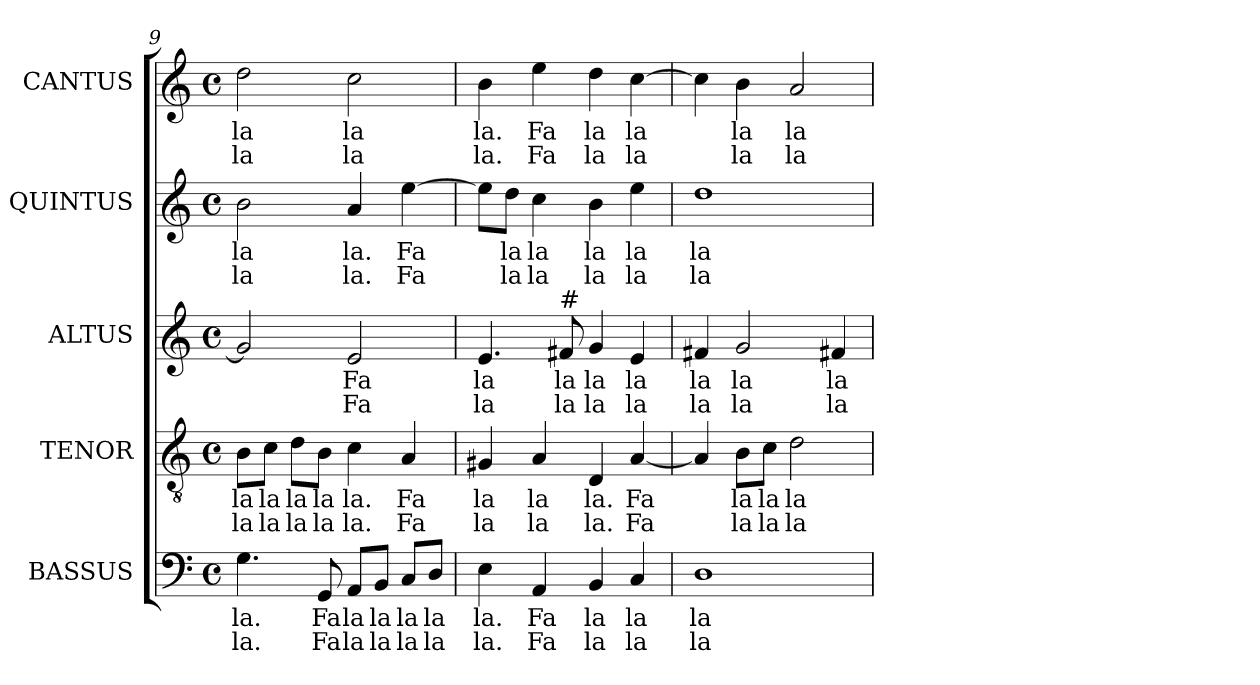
**kern	**text	**text	**kern	**text	**text	**kern	**text	**text	**kern	**text	**text	**kern	**text	**text
*part5	*part5	*part5	*part4	*part4	*part4	*part3	*part3	*part3	*part2	*part2	*part2	*part1	*part1	*part1
*staff5	*staff5	*staff5	*staff4	*staff4	*staff4	*staff3	*staff3	*staff3	*staff2	*staff2	*staff2	*staff1	*staff1	*staff1
*I"BASSUS	*	*	*I"TENOR	*	*	*I"ALTUS	*	*	*I"QUINTUS	*	*	*I"CANTUS	*	*
*I'B	*	*	*I'T	*	*	*I'A	*	*	*	*	*	*I'S	*	*
!!LO:PB:g=z
*clefF4	*	*	*clefGv2	*	*	*clefG2	*	*	*clefG2	*	*	*clefG2	*	*
*	*	*	*ITrd7c12	*	*	*	*	*	*	*	*	*	*	*
*k[]	*	*	*k[]	*	*	*k[]	*	*	*k[]	*	*	*k[]	*	*
*C:	*	*	*C:	*	*	*C:	*	*	*C:	*	*	*C:	*	*
*M4/4	*	*	*M4/4	*	*	*M4/4	*	*	*M4/4	*	*	*M4/4	*	*
*met(c)	*	*	*met(c)	*	*	*met(c)	*	*	*met(c)	*	*	*met(c)	*	*
=9	=9	=9	=9	=9	=9	=9	=9	=9	=9	=9	=9	=9	=9	=9
!	!LO:LY:b:color=#000000	!LO:LY:b:color=#000000	!	!	!	!	!	!	!	!	!	!	!	!
!	!	!	!	!LO:LY:b:color=#000000	!LO:LY:b:color=#000000	!	!	!	!	!	!	!	!	!
!	!	!	!	!	!	!	!	!	!	!LO:LY:b:color=#000000	!LO:LY:b:color=#000000	!	!	!
!	!	!	!	!	!	!	!	!	!	!	!	!	!LO:LY:b:color=#000000	!LO:LY:b:color=#000000
4.Gi\	la.	la.	8BBi\L	la	la	2gi/]	.	.	2bi\	la	la	2ddi\	la	la
!	!	!	!	!LO:LY:b:color=#000000	!LO:LY:b:color=#000000	!	!	!	!	!	!	!	!	!
.	.	.	8Ci\J	la	la	.	.	.	.	.	.	.	.	.
!	!	!	!	!LO:LY:b:color=#000000	!LO:LY:b:color=#000000	!	!	!	!	!	!	!	!	!
.	.	.	8Di\L	la	la	.	.	.	.	.	.	.	.	.
!	!LO:LY:b:color=#000000	!LO:LY:b:color=#000000	!	!	!	!	!	!	!	!	!	!	!	!
!	!	!	!	!LO:LY:b:color=#000000	!LO:LY:b:color=#000000	!	!	!	!	!	!	!	!	!
8GGi/	Fa	Fa	8BBi\J	la	la	.	.	.	.	.	.	.	.	.
!	!LO:LY:b:color=#000000	!LO:LY:b:color=#000000	!	!	!	!	!	!	!	!	!	!	!	!
!	!	!	!	!LO:LY:b:color=#000000	!LO:LY:b:color=#000000	!	!	!	!	!	!	!	!	!
!	!	!	!	!	!	!	!LO:LY:b:color=#000000	!LO:LY:b:color=#000000	!	!	!	!	!	!
!	!	!	!	!	!	!	!	!	!	!LO:LY:b:color=#000000	!LO:LY:b:color=#000000	!	!	!
!	!	!	!	!	!	!	!	!	!	!	!	!	!LO:LY:b:color=#000000	!LO:LY:b:color=#000000
8AAi/L	la	la	4Ci\	la.	la.	2ei/	Fa	Fa	4ai/	la.	la.	2cci\	la	la
!	!LO:LY:b:color=#000000	!LO:LY:b:color=#000000	!	!	!	!	!	!	!	!	!	!	!	!
8BBi/J	la	la	.	.	.	.	.	.	.	.	.	.	.	.
!	!LO:LY:b:color=#000000	!LO:LY:b:color=#000000	!	!	!	!	!	!	!	!	!	!	!	!
!	!	!	!	!LO:LY:b:color=#000000	!LO:LY:b:color=#000000	!	!	!	!	!	!	!	!	!
!	!	!	!	!	!	!	!	!	!	!LO:LY:b:color=#000000	!LO:LY:b:color=#000000	!	!	!
8Ci/L	la	la	4AAi/	Fa	Fa	.	.	.	[>4eei\	Fa	Fa	.	.	.
!	!LO:LY:b:color=#000000	!LO:LY:b:color=#000000	!	!	!	!	!	!	!	!	!	!	!	!
8Di/J	la	la	.	.	.	.	.	.	.	.	.	.	.	.
=10	=10	=10	=10	=10	=10	=10	=10	=10	=10	=10	=10	=10	=10	=10
!	!LO:LY:b:color=#000000	!LO:LY:b:color=#000000	!	!	!	!	!	!	!	!	!	!	!	!
!	!	!	!	!LO:LY:b:color=#000000	!LO:LY:b:color=#000000	!	!	!	!	!	!	!	!	!
!	!	!	!	!	!	!	!LO:LY:b:color=#000000	!LO:LY:b:color=#000000	!	!	!	!	!	!
!	!	!	!	!	!	!	!	!	!	!	!	!	!LO:LY:b:color=#000000	!LO:LY:b:color=#000000
4Ei\	la.	la.	4GG#Xi/	la	la	4.ei/	la	la	8eei\L]	.	.	4bi\	la.	la.
!	!	!	!	!	!	!	!	!	!	!LO:LY:b:color=#000000	!LO:LY:b:color=#000000	!	!	!
.	.	.	.	.	.	.	.	.	8ddi\J	la	la	.	.	.
!	!LO:LY:b:color=#000000	!LO:LY:b:color=#000000	!	!	!	!	!	!	!	!	!	!	!	!
!	!	!	!	!LO:LY:b:color=#000000	!LO:LY:b:color=#000000	!	!	!	!	!	!	!	!	!
!	!	!	!	!	!	!	!	!	!	!LO:LY:b:color=#000000	!LO:LY:b:color=#000000	!	!	!
!	!	!	!	!	!	!	!	!	!	!	!	!	!LO:LY:b:color=#000000	!LO:LY:b:color=#000000
4AAi/	Fa	Fa	4AAi/	la	la	.	.	.	4cci\	la	la	4eei\	Fa	Fa
!	!	!	!	!	!	!LO:TX:a:t=#	!	!	!	!	!	!	!	!
!	!	!	!	!	!	!	!LO:LY:b:color=#000000	!LO:LY:b:color=#000000	!	!	!	!	!	!
.	.	.	.	.	.	8f#i/	la	la	.	.	.	.	.	.
!	!LO:LY:b:color=#000000	!LO:LY:b:color=#000000	!	!	!	!	!	!	!	!	!	!	!	!
!	!	!	!	!LO:LY:b:color=#000000	!LO:LY:b:color=#000000	!	!	!	!	!	!	!	!	!
!	!	!	!	!	!	!	!LO:LY:b:color=#000000	!LO:LY:b:color=#000000	!	!	!	!	!	!
!	!	!	!	!	!	!	!	!	!	!LO:LY:b:color=#000000	!LO:LY:b:color=#000000	!	!	!
!	!	!	!	!	!	!	!	!	!	!	!	!	!LO:LY:b:color=#000000	!LO:LY:b:color=#000000
4BBi/	la	la	4DDi/	la.	la.	4gi/	la	la	4bi\	la	la	4ddi\	la	la
!	!LO:LY:b:color=#000000	!LO:LY:b:color=#000000	!	!	!	!	!	!	!	!	!	!	!	!
!	!	!	!	!LO:LY:b:color=#000000	!LO:LY:b:color=#000000	!	!	!	!	!	!	!	!	!
!	!	!	!	!	!	!	!LO:LY:b:color=#000000	!LO:LY:b:color=#000000	!	!	!	!	!	!
!	!	!	!	!	!	!	!	!	!	!LO:LY:b:color=#000000	!LO:LY:b:color=#000000	!	!	!
!	!	!	!	!	!	!	!	!	!	!	!	!	!LO:LY:b:color=#000000	!LO:LY:b:color=#000000
4Ci/	la	la	[<4AAi/	Fa	Fa	4ei/	la	la	4eei\	la	la	[>4cci\	la	la
=11	=11	=11	=11	=11	=11	=11	=11	=11	=11	=11	=11	=11	=11	=11
!	!LO:LY:b:color=#000000	!LO:LY:b:color=#000000	!	!	!	!	!	!	!	!	!	!	!	!
!	!	!	!	!	!	!	!LO:LY:b:color=#000000	!LO:LY:b:color=#000000	!	!	!	!	!	!
!	!	!	!	!	!	!	!	!	!	!LO:LY:b:color=#000000	!LO:LY:b:color=#000000	!	!	!
1Di	la	la	4AAi/]	.	.	4f#Xi/	la	la	1ddi	la	la	4cci\]	.	.
!	!	!	!	!LO:LY:b:color=#000000	!LO:LY:b:color=#000000	!	!	!	!	!	!	!	!	!
!	!	!	!	!	!	!	!LO:LY:b:color=#000000	!LO:LY:b:color=#000000	!	!	!	!	!	!
!	!	!	!	!	!	!	!	!	!	!	!	!	!LO:LY:b:color=#000000	!LO:LY:b:color=#000000
.	.	.	8BBi\L	la	la	2gi/	la	la	.	.	.	4bi\	la	la
!	!	!	!	!LO:LY:b:color=#000000	!LO:LY:b:color=#000000	!	!	!	!	!	!	!	!	!
.	.	.	8Ci\J	la	la	.	.	.	.	.	.	.	.	.
!	!	!	!	!LO:LY:b:color=#000000	!LO:LY:b:color=#000000	!	!	!	!	!	!	!	!	!
!	!	!	!	!	!	!	!	!	!	!	!	!	!LO:LY:b:color=#000000	!LO:LY:b:color=#000000
.	.	.	2Di\	la	la	.	.	.	.	.	.	2ai/	la	la
!	!	!	!	!	!	!	!LO:LY:b:color=#000000	!LO:LY:b:color=#000000	!	!	!	!	!	!
.	.	.	.	.	.	4f#Xi/	la	la	.	.	.	.	.	.
=	=	=	=	=	=	=	=	=	=	=	=	=	=	=
*-	*-	*-	*-	*-	*-	*-	*-	*-	*-	*-	*-	*-	*-	*-
